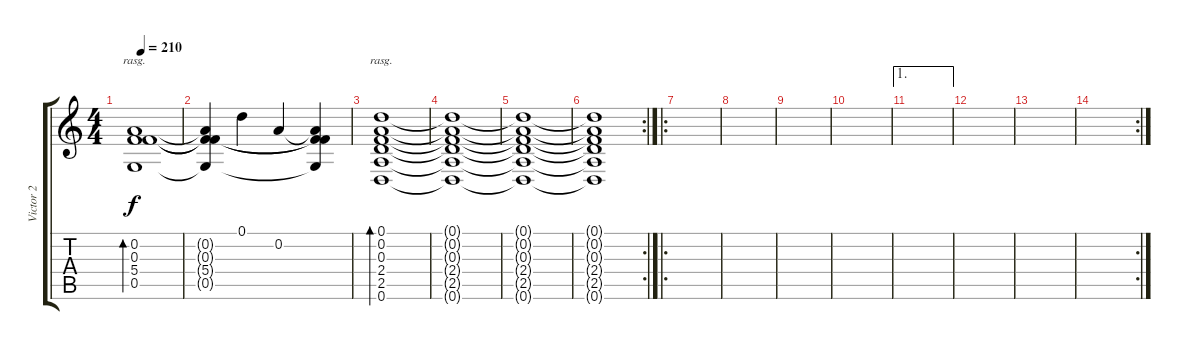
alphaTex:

\track ("Victor 2" "Victor 2") {instrument overdrivenguitar}
\staff {score tabs}
\tuning (D4 A3 F3 C3 G2 D2) {hide}
\ts (4 4)
\tempo 210
\clef g2
\ks c
(0.2 0.3 5.4 0.5).1{bd 120 rasg ii dy f} |
(0.2{t} 0.3{t} 5.4{t} 0.5{t}).4 0.1.4 0.2.4 (0.2{t} 0.3{t} 5.4{t} 0.5{t}).4 |
(0.1 0.2 0.3 2.4 2.5 0.6).1{bd 120 rasg ii} |
(0.1{t} 0.2{t} 0.3{t} 2.4{t} 2.5{t} 0.6{t}).1 |
(0.1{t} 0.2{t} 0.3{t} 2.4{t} 2.5{t} 0.6{t}).1 |
\rc 2
(0.1{t} 0.2{t} 0.3{t} 2.4{t} 2.5{t} 0.6{t}).1 |
\ro
|
|
|
|
\ae 1
|
|
|
\rc 2
